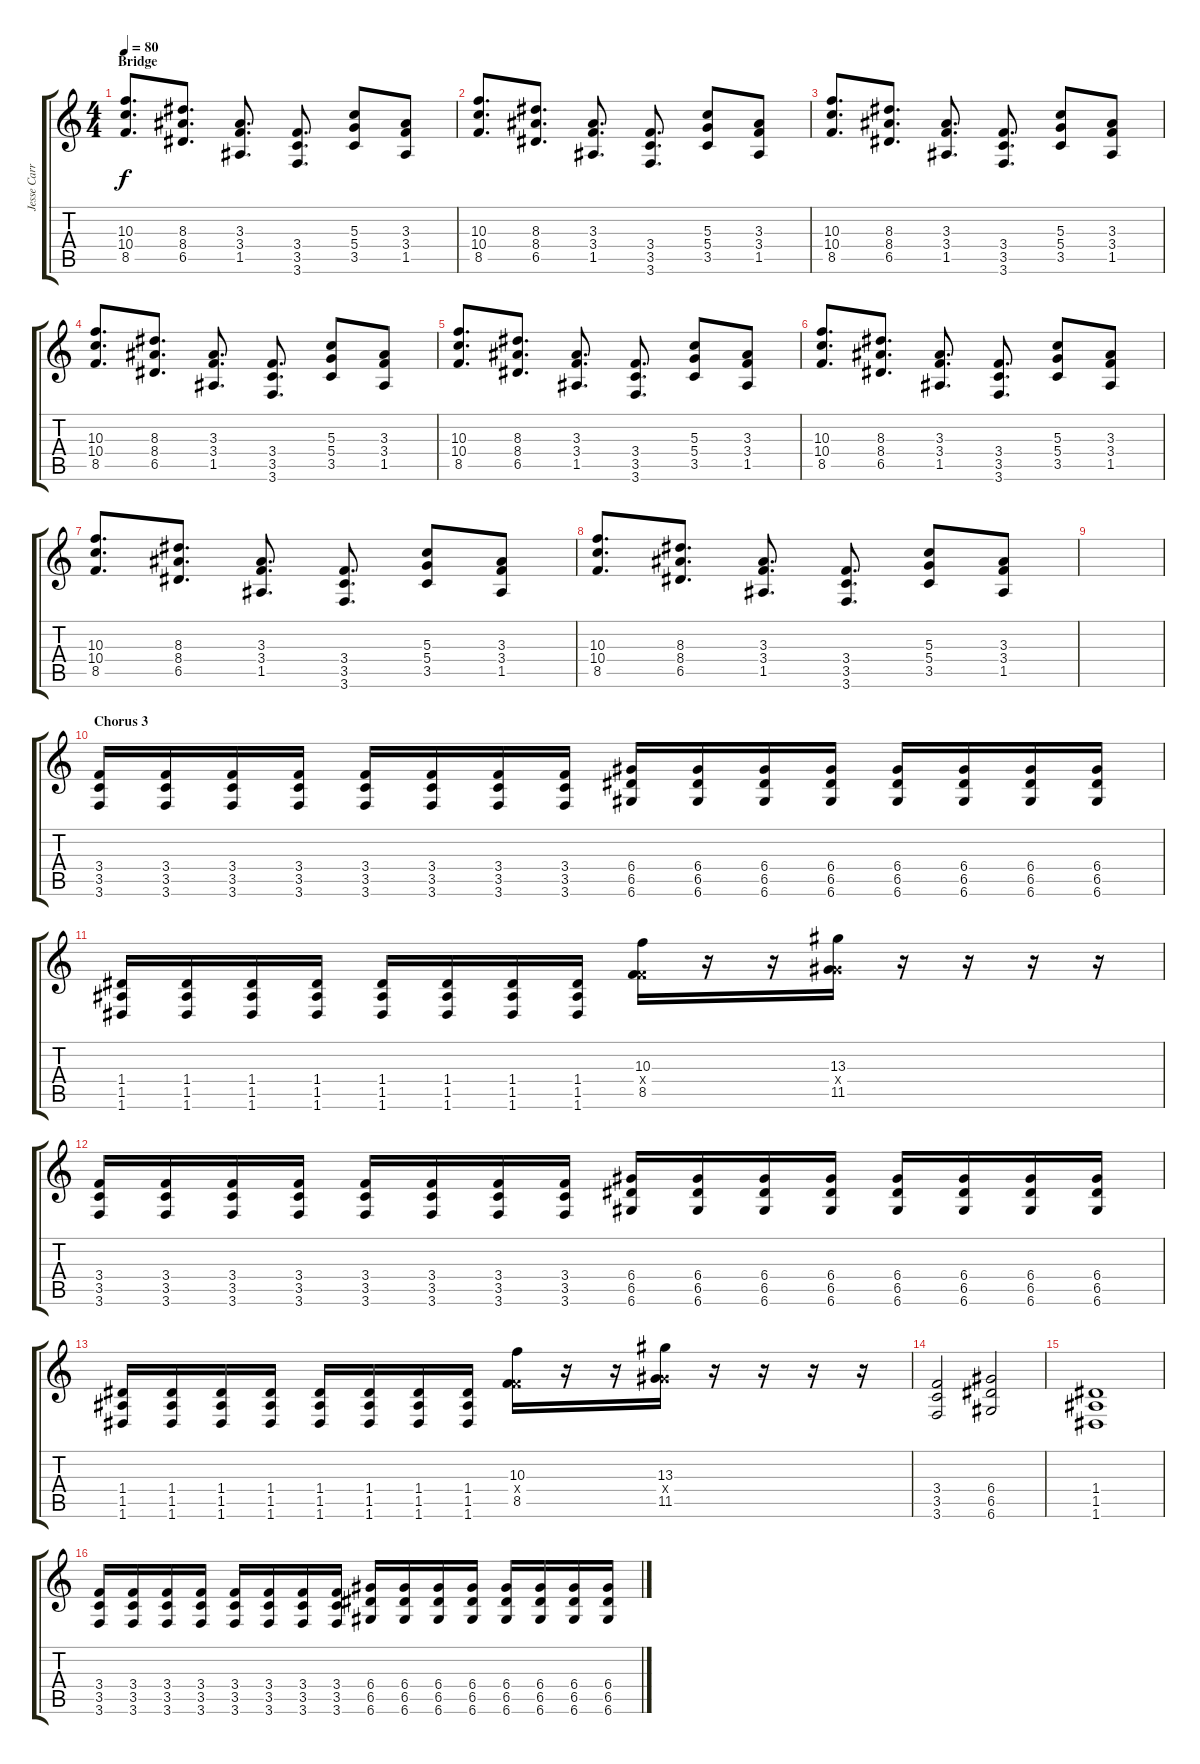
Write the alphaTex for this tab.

\track ("Jesse Carroll Rhythm Guitar" "Jesse Carr") {instrument distortionguitar}
\staff {score tabs}
\tuning (E4 B3 G3 D3 A2 D2) {hide}
\ts (4 4)
\section ("" "Bridge")
\tempo 80
\clef g2
\ks c
(10.3 10.4 8.5).8{d dy f} (8.3 8.4 6.5).8{d} (3.3 3.4 1.5).8{d} (3.4 3.5 3.6).8{d} (5.3 5.4 3.5).8 (3.3 3.4 1.5).8 |
(10.3 10.4 8.5).8{d} (8.3 8.4 6.5).8{d} (3.3 3.4 1.5).8{d} (3.4 3.5 3.6).8{d} (5.3 5.4 3.5).8 (3.3 3.4 1.5).8 |
(10.3 10.4 8.5).8{d} (8.3 8.4 6.5).8{d} (3.3 3.4 1.5).8{d} (3.4 3.5 3.6).8{d} (5.3 5.4 3.5).8 (3.3 3.4 1.5).8 |
(10.3 10.4 8.5).8{d} (8.3 8.4 6.5).8{d} (3.3 3.4 1.5).8{d} (3.4 3.5 3.6).8{d} (5.3 5.4 3.5).8 (3.3 3.4 1.5).8 |
(10.3 10.4 8.5).8{d} (8.3 8.4 6.5).8{d} (3.3 3.4 1.5).8{d} (3.4 3.5 3.6).8{d} (5.3 5.4 3.5).8 (3.3 3.4 1.5).8 |
(10.3 10.4 8.5).8{d} (8.3 8.4 6.5).8{d} (3.3 3.4 1.5).8{d} (3.4 3.5 3.6).8{d} (5.3 5.4 3.5).8 (3.3 3.4 1.5).8 |
(10.3 10.4 8.5).8{d} (8.3 8.4 6.5).8{d} (3.3 3.4 1.5).8{d} (3.4 3.5 3.6).8{d} (5.3 5.4 3.5).8 (3.3 3.4 1.5).8 |
(10.3 10.4 8.5).8{d} (8.3 8.4 6.5).8{d} (3.3 3.4 1.5).8{d} (3.4 3.5 3.6).8{d} (5.3 5.4 3.5).8 (3.3 3.4 1.5).8 |
|
\section ("" "Chorus 3")
(3.4 3.5 3.6).16 (3.4 3.5 3.6).16 (3.4 3.5 3.6).16 (3.4 3.5 3.6).16 (3.4 3.5 3.6).16 (3.4 3.5 3.6).16 (3.4 3.5 3.6).16 (3.4 3.5 3.6).16 (6.4 6.5 6.6).16 (6.4 6.5 6.6).16 (6.4 6.5 6.6).16 (6.4 6.5 6.6).16 (6.4 6.5 6.6).16 (6.4 6.5 6.6).16 (6.4 6.5 6.6).16 (6.4 6.5 6.6).16 |
(1.4 1.5 1.6).16 (1.4 1.5 1.6).16 (1.4 1.5 1.6).16 (1.4 1.5 1.6).16 (1.4 1.5 1.6).16 (1.4 1.5 1.6).16 (1.4 1.5 1.6).16 (1.4 1.5 1.6).16 (10.3 3.4{x} 8.5).16 r.16 r.16 (13.3 6.4{x} 11.5).16 r.16 r.16 r.16 r.16 |
(3.4 3.5 3.6).16 (3.4 3.5 3.6).16 (3.4 3.5 3.6).16 (3.4 3.5 3.6).16 (3.4 3.5 3.6).16 (3.4 3.5 3.6).16 (3.4 3.5 3.6).16 (3.4 3.5 3.6).16 (6.4 6.5 6.6).16 (6.4 6.5 6.6).16 (6.4 6.5 6.6).16 (6.4 6.5 6.6).16 (6.4 6.5 6.6).16 (6.4 6.5 6.6).16 (6.4 6.5 6.6).16 (6.4 6.5 6.6).16 |
(1.4 1.5 1.6).16 (1.4 1.5 1.6).16 (1.4 1.5 1.6).16 (1.4 1.5 1.6).16 (1.4 1.5 1.6).16 (1.4 1.5 1.6).16 (1.4 1.5 1.6).16 (1.4 1.5 1.6).16 (10.3 3.4{x} 8.5).16 r.16 r.16 (13.3 6.4{x} 11.5).16 r.16 r.16 r.16 r.16 |
(3.4 3.5 3.6).2 (6.4 6.5 6.6).2 |
(1.4 1.5 1.6).1 |
(3.4 3.5 3.6).16 (3.4 3.5 3.6).16 (3.4 3.5 3.6).16 (3.4 3.5 3.6).16 (3.4 3.5 3.6).16 (3.4 3.5 3.6).16 (3.4 3.5 3.6).16 (3.4 3.5 3.6).16 (6.4 6.5 6.6).16 (6.4 6.5 6.6).16 (6.4 6.5 6.6).16 (6.4 6.5 6.6).16 (6.4 6.5 6.6).16 (6.4 6.5 6.6).16 (6.4 6.5 6.6).16 (6.4 6.5 6.6).16
